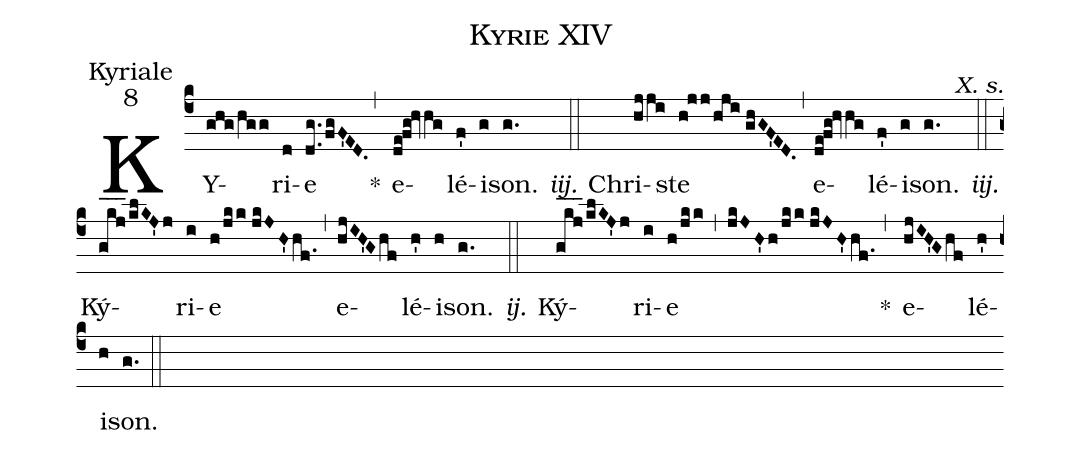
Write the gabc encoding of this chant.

name:Kyrie XIV;
office-part:Kyriale;
mode:8;
commentary:X. s.;
%%
(c4) KY(ghg/hgg)ri(d)e(dg../fgF'ED.) <clear>*(,) e(de!fg!hvhg)lé(f')i(g)son.(g.) <i>iij.</i>(::)
Chri(hjji)ste(h!jj/hji//ghGF'ED.) (,) e(de!fg!hvhg)lé(f')i(g)son.(g.) <i>iij.</i>(::)
Ký(g_[hl:1]k_[hl:1]j_[hl:1]/klKJ'j)ri(i)e(h/jkk//jkJH'hf.) (,) e(hjIH'Ghf)lé(h')i(h)son.(g.) <i>ij.</i>(::)
Ký(g_[hl:1]k_[hl:1]j_[hl:1]/klKJ'j)ri(i)e(h/jkk) (,) (jkJH'h/jkk//jkJH'hf.) <clear>*(,) e(hjIH'Ghf)lé(h')i(h)son.(g.) (::)
